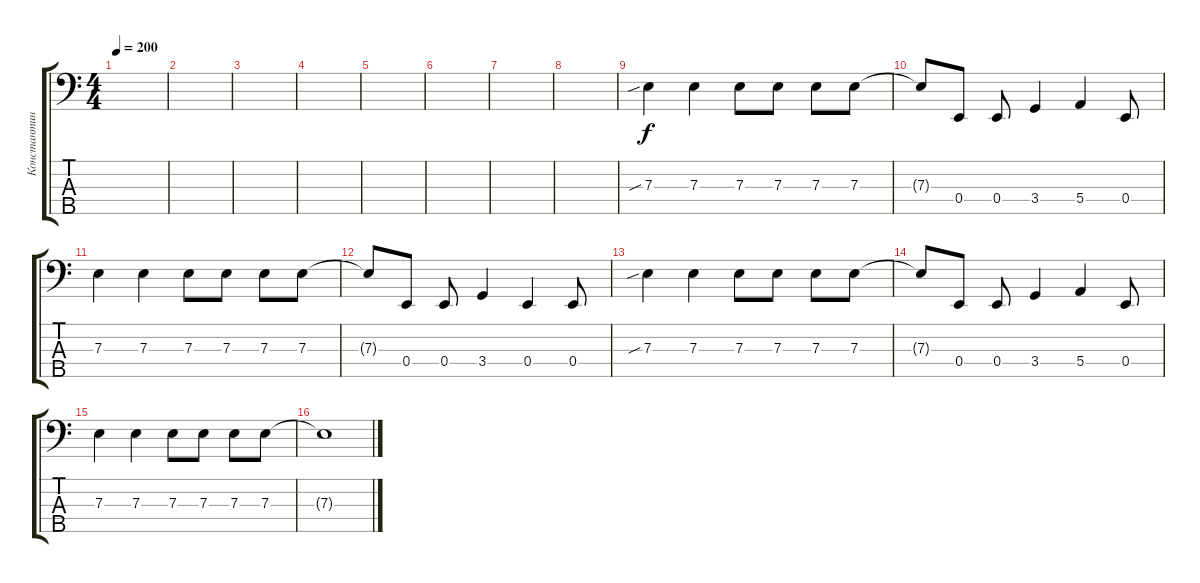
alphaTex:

\track ("Константин Бекрев" "Константин") {instrument electricbasspick}
\staff {score tabs}
\tuning (G2 D2 A1 E1 B0) {hide}
\ts (4 4)
\tempo 200
\clef f4
\ks c
|
|
|
|
|
|
|
|
7.3{sib}.4 7.3.4 7.3.8 7.3.8 7.3.8 7.3.8 |
7.3{t}.8 0.4.8 0.4.8 3.4.4 5.4.4 0.4.8 |
7.3.4 7.3.4 7.3.8 7.3.8 7.3.8 7.3.8 |
7.3{t}.8 0.4.8 0.4.8 3.4.4 0.4.4 0.4.8 |
7.3{sib}.4 7.3.4 7.3.8 7.3.8 7.3.8 7.3.8 |
7.3{t}.8 0.4.8 0.4.8 3.4.4 5.4.4 0.4.8 |
7.3.4 7.3.4 7.3.8 7.3.8 7.3.8 7.3.8 |
7.3{t}.1
